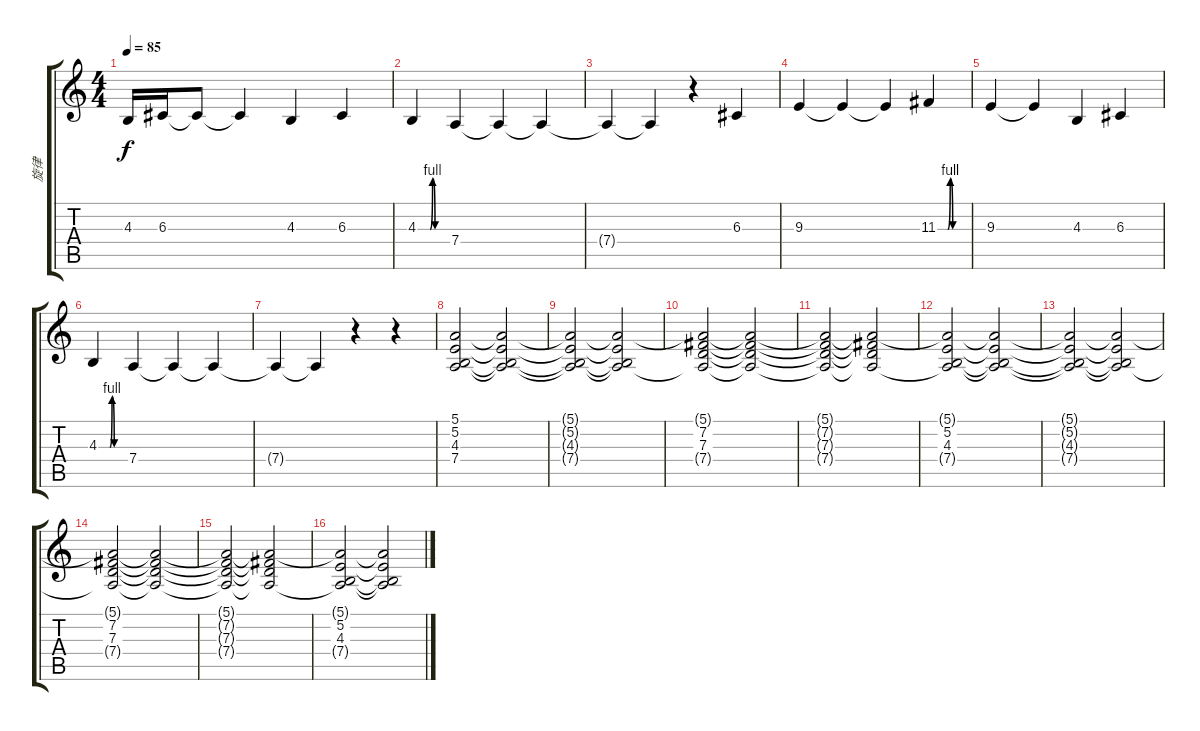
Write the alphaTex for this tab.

\track ("旋律" "旋律") {instrument lead6voice}
\staff {score tabs}
\tuning (E4 B3 G3 D3 A2 E2) {hide}
\ts (4 4)
\tempo 85
\clef g2
\ks c
4.3.16{dy f} 6.3.16 6.3{t}.8 6.3{t}.4 4.3.4 6.3.4 |
4.3{be (custom 0 0 25 0 30 4 35 0 60 0)}.4 7.4.4 7.4{t}.4 7.4{t}.4 |
7.4{t}.4 7.4{t}.4 r.4 6.3.4 |
9.3.4 9.3{t}.4 9.3{t}.4 11.3{be (custom 0 0 20 0 25 4 30 0 60 0)}.4 |
9.3.4 9.3{t}.4 4.3.4 6.3.4 |
4.3{be (custom 0 0 25 0 30 4 35 0 60 0)}.4 7.4.4 7.4{t}.4 7.4{t}.4 |
7.4{t}.4 7.4{t}.4 r.4 r.4 |
(5.1 5.2 4.3 7.4).2{volume 6 instrument synthstrings1} (5.1{t} 5.2{t} 4.3{t} 7.4{t}).2 |
(5.1{t} 5.2{t} 4.3{t} 7.4{t}).2 (5.1{t} 5.2{t} 4.3{t} 7.4{t}).2 |
(5.1{t} 7.2 7.3 7.4{t}).2{volume 7 instrument synthstrings1} (5.1{t} 7.2{t} 7.3{t} 7.4{t}).2 |
(5.1{t} 7.2{t} 7.3{t} 7.4{t}).2 (5.1{t} 7.2{t} 7.3{t} 7.4{t}).2 |
(5.1{t} 5.2 4.3 7.4{t}).2 (5.1{t} 5.2{t} 4.3{t} 7.4{t}).2 |
(5.1{t} 5.2{t} 4.3{t} 7.4{t}).2 (5.1{t} 5.2{t} 4.3{t} 7.4{t}).2 |
(5.1{t} 7.2 7.3 7.4{t}).2{volume 7 instrument synthstrings1} (5.1{t} 7.2{t} 7.3{t} 7.4{t}).2 |
(5.1{t} 7.2{t} 7.3{t} 7.4{t}).2 (5.1{t} 7.2{t} 7.3{t} 7.4{t}).2 |
(5.1{t} 5.2 4.3 7.4{t}).2 (5.1{t} 5.2{t} 4.3{t} 7.4{t}).2
